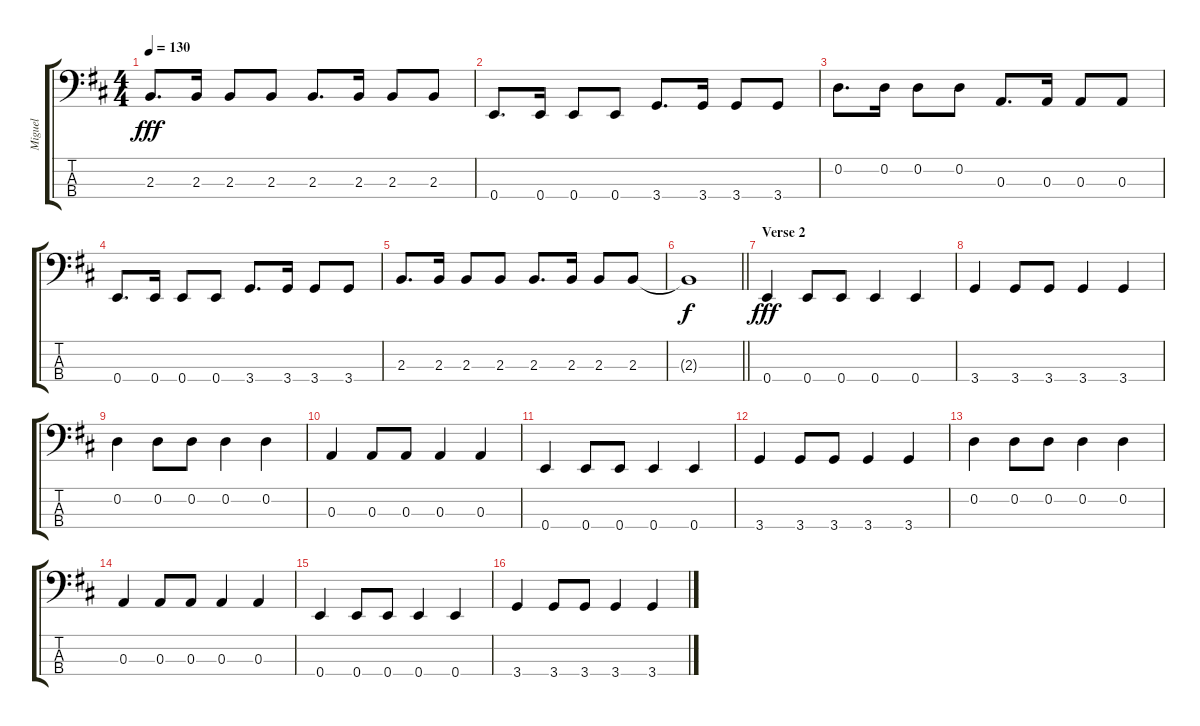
\track ("Miguel" "Miguel") {instrument electricbasspick}
\staff {score tabs}
\tuning (G2 D2 A1 E1) {hide}
\ts (4 4)
\tempo 130
\clef f4
\ks d
2.3.8{d dy fff} 2.3.16 2.3.8 2.3.8 2.3.8{d} 2.3.16 2.3.8 2.3.8 |
0.4.8{d} 0.4.16 0.4.8 0.4.8 3.4.8{d} 3.4.16 3.4.8 3.4.8 |
0.2.8{d} 0.2.16 0.2.8 0.2.8 0.3.8{d} 0.3.16 0.3.8 0.3.8 |
0.4.8{d} 0.4.16 0.4.8 0.4.8 3.4.8{d} 3.4.16 3.4.8 3.4.8 |
2.3.8{d} 2.3.16 2.3.8 2.3.8 2.3.8{d} 2.3.16 2.3.8 2.3.8 |
\barLineRight lightlight
2.3{t}.1{dy f} |
\section ("" "Verse 2")
0.4.4{dy fff} 0.4.8 0.4.8 0.4.4 0.4.4 |
3.4.4 3.4.8 3.4.8 3.4.4 3.4.4 |
0.2.4 0.2.8 0.2.8 0.2.4 0.2.4 |
0.3.4 0.3.8 0.3.8 0.3.4 0.3.4 |
0.4.4 0.4.8 0.4.8 0.4.4 0.4.4 |
3.4.4 3.4.8 3.4.8 3.4.4 3.4.4 |
0.2.4 0.2.8 0.2.8 0.2.4 0.2.4 |
0.3.4 0.3.8 0.3.8 0.3.4 0.3.4 |
0.4.4 0.4.8 0.4.8 0.4.4 0.4.4 |
3.4.4 3.4.8 3.4.8 3.4.4 3.4.4
